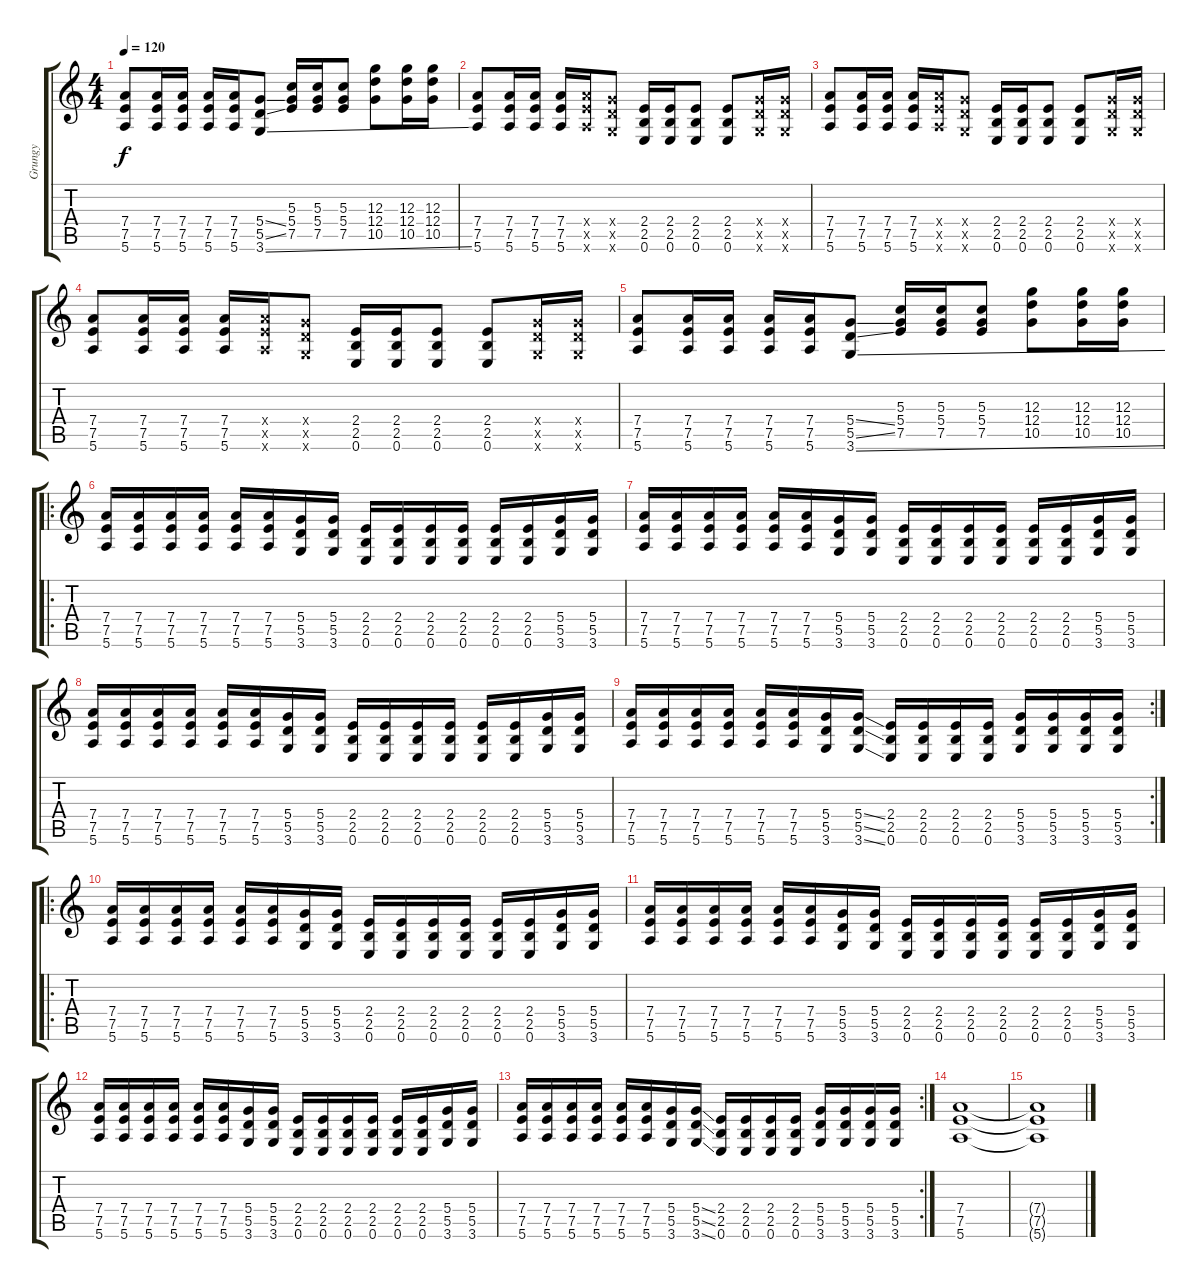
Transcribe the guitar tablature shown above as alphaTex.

\track ("Grungy" "Grungy") {instrument acousticguitarsteel}
\staff {score tabs}
\tuning (E4 B3 G3 D3 A2 E2) {hide}
\ts (4 4)
\tempo 120
\clef g2
\ks c
(7.4 7.5 5.6).8{dy f instrument distortionguitar} (7.4 7.5 5.6).16 (7.4 7.5 5.6).16 (7.4 7.5 5.6).16 (7.4 7.5 5.6).16 (5.4{ss} 5.5{ss} 3.6{ss}).8 (5.3 5.4 7.5).16 (5.3 5.4 7.5).16 (5.3 5.4 7.5).8 (12.3 12.4 10.5).8 (12.3 12.4 10.5).16 (12.3 12.4 10.5).16 |
(7.4 7.5 5.6).8{instrument distortionguitar} (7.4 7.5 5.6).16 (7.4 7.5 5.6).16 (7.4 7.5 5.6).16 (7.4{x} 7.5{x} 5.6{x}).16 (5.4{x} 5.5{x} 3.6{x}).8 (2.4 2.5 0.6).16 (2.4 2.5 0.6).16 (2.4 2.5 0.6).8 (2.4 2.5 0.6).8 (5.4{x} 5.5{x} 3.6{x}).16 (5.4{x} 5.5{x} 3.6{x}).16 |
(7.4 7.5 5.6).8{instrument distortionguitar} (7.4 7.5 5.6).16 (7.4 7.5 5.6).16 (7.4 7.5 5.6).16 (7.4{x} 7.5{x} 5.6{x}).16 (5.4{x} 5.5{x} 3.6{x}).8 (2.4 2.5 0.6).16 (2.4 2.5 0.6).16 (2.4 2.5 0.6).8 (2.4 2.5 0.6).8 (5.4{x} 5.5{x} 3.6{x}).16 (5.4{x} 5.5{x} 3.6{x}).16 |
(7.4 7.5 5.6).8{instrument distortionguitar} (7.4 7.5 5.6).16 (7.4 7.5 5.6).16 (7.4 7.5 5.6).16 (7.4{x} 7.5{x} 5.6{x}).16 (5.4{x} 5.5{x} 3.6{x}).8 (2.4 2.5 0.6).16 (2.4 2.5 0.6).16 (2.4 2.5 0.6).8 (2.4 2.5 0.6).8 (5.4{x} 5.5{x} 3.6{x}).16 (5.4{x} 5.5{x} 3.6{x}).16 |
(7.4 7.5 5.6).8{instrument distortionguitar} (7.4 7.5 5.6).16 (7.4 7.5 5.6).16 (7.4 7.5 5.6).16 (7.4 7.5 5.6).16 (5.4{ss} 5.5{ss} 3.6{ss}).8 (5.3 5.4 7.5).16 (5.3 5.4 7.5).16 (5.3 5.4 7.5).8 (12.3 12.4 10.5).8 (12.3 12.4 10.5).16 (12.3 12.4 10.5).16 |
\ro
(7.4 7.5 5.6).16{instrument distortionguitar} (7.4 7.5 5.6).16 (7.4 7.5 5.6).16 (7.4 7.5 5.6).16 (7.4 7.5 5.6).16 (7.4 7.5 5.6).16 (5.4 5.5 3.6).16 (5.4 5.5 3.6).16 (2.4 2.5 0.6).16 (2.4 2.5 0.6).16 (2.4 2.5 0.6).16 (2.4 2.5 0.6).16 (2.4 2.5 0.6).16 (2.4 2.5 0.6).16 (5.4 5.5 3.6).16 (5.4 5.5 3.6).16 |
(7.4 7.5 5.6).16{instrument distortionguitar} (7.4 7.5 5.6).16 (7.4 7.5 5.6).16 (7.4 7.5 5.6).16 (7.4 7.5 5.6).16 (7.4 7.5 5.6).16 (5.4 5.5 3.6).16 (5.4 5.5 3.6).16 (2.4 2.5 0.6).16 (2.4 2.5 0.6).16 (2.4 2.5 0.6).16 (2.4 2.5 0.6).16 (2.4 2.5 0.6).16 (2.4 2.5 0.6).16 (5.4 5.5 3.6).16 (5.4 5.5 3.6).16 |
(7.4 7.5 5.6).16{instrument distortionguitar} (7.4 7.5 5.6).16 (7.4 7.5 5.6).16 (7.4 7.5 5.6).16 (7.4 7.5 5.6).16 (7.4 7.5 5.6).16 (5.4 5.5 3.6).16 (5.4 5.5 3.6).16 (2.4 2.5 0.6).16 (2.4 2.5 0.6).16 (2.4 2.5 0.6).16 (2.4 2.5 0.6).16 (2.4 2.5 0.6).16 (2.4 2.5 0.6).16 (5.4 5.5 3.6).16 (5.4 5.5 3.6).16 |
\rc 2
(7.4 7.5 5.6).16 (7.4 7.5 5.6).16 (7.4 7.5 5.6).16 (7.4 7.5 5.6).16 (7.4 7.5 5.6).16 (7.4 7.5 5.6).16 (5.4 5.5 3.6).16 (5.4{ss} 5.5{ss} 3.6{ss}).16 (2.4 2.5 0.6).16 (2.4 2.5 0.6).16 (2.4 2.5 0.6).16 (2.4 2.5 0.6).16 (5.4 5.5 3.6).16 (5.4 5.5 3.6).16 (5.4 5.5 3.6).16 (5.4 5.5 3.6).16 |
\ro
(7.4 7.5 5.6).16{instrument distortionguitar} (7.4 7.5 5.6).16 (7.4 7.5 5.6).16 (7.4 7.5 5.6).16 (7.4 7.5 5.6).16 (7.4 7.5 5.6).16 (5.4 5.5 3.6).16 (5.4 5.5 3.6).16 (2.4 2.5 0.6).16 (2.4 2.5 0.6).16 (2.4 2.5 0.6).16 (2.4 2.5 0.6).16 (2.4 2.5 0.6).16 (2.4 2.5 0.6).16 (5.4 5.5 3.6).16 (5.4 5.5 3.6).16 |
(7.4 7.5 5.6).16{instrument distortionguitar} (7.4 7.5 5.6).16 (7.4 7.5 5.6).16 (7.4 7.5 5.6).16 (7.4 7.5 5.6).16 (7.4 7.5 5.6).16 (5.4 5.5 3.6).16 (5.4 5.5 3.6).16 (2.4 2.5 0.6).16 (2.4 2.5 0.6).16 (2.4 2.5 0.6).16 (2.4 2.5 0.6).16 (2.4 2.5 0.6).16 (2.4 2.5 0.6).16 (5.4 5.5 3.6).16 (5.4 5.5 3.6).16 |
(7.4 7.5 5.6).16{instrument distortionguitar} (7.4 7.5 5.6).16 (7.4 7.5 5.6).16 (7.4 7.5 5.6).16 (7.4 7.5 5.6).16 (7.4 7.5 5.6).16 (5.4 5.5 3.6).16 (5.4 5.5 3.6).16 (2.4 2.5 0.6).16 (2.4 2.5 0.6).16 (2.4 2.5 0.6).16 (2.4 2.5 0.6).16 (2.4 2.5 0.6).16 (2.4 2.5 0.6).16 (5.4 5.5 3.6).16 (5.4 5.5 3.6).16 |
\rc 2
(7.4 7.5 5.6).16 (7.4 7.5 5.6).16 (7.4 7.5 5.6).16 (7.4 7.5 5.6).16 (7.4 7.5 5.6).16 (7.4 7.5 5.6).16 (5.4 5.5 3.6).16 (5.4{ss} 5.5{ss} 3.6{ss}).16 (2.4 2.5 0.6).16 (2.4 2.5 0.6).16 (2.4 2.5 0.6).16 (2.4 2.5 0.6).16 (5.4 5.5 3.6).16 (5.4 5.5 3.6).16 (5.4 5.5 3.6).16 (5.4 5.5 3.6).16 |
(7.4 7.5 5.6).1{volume 0} |
(7.4{t} 7.5{t} 5.6{t}).1
